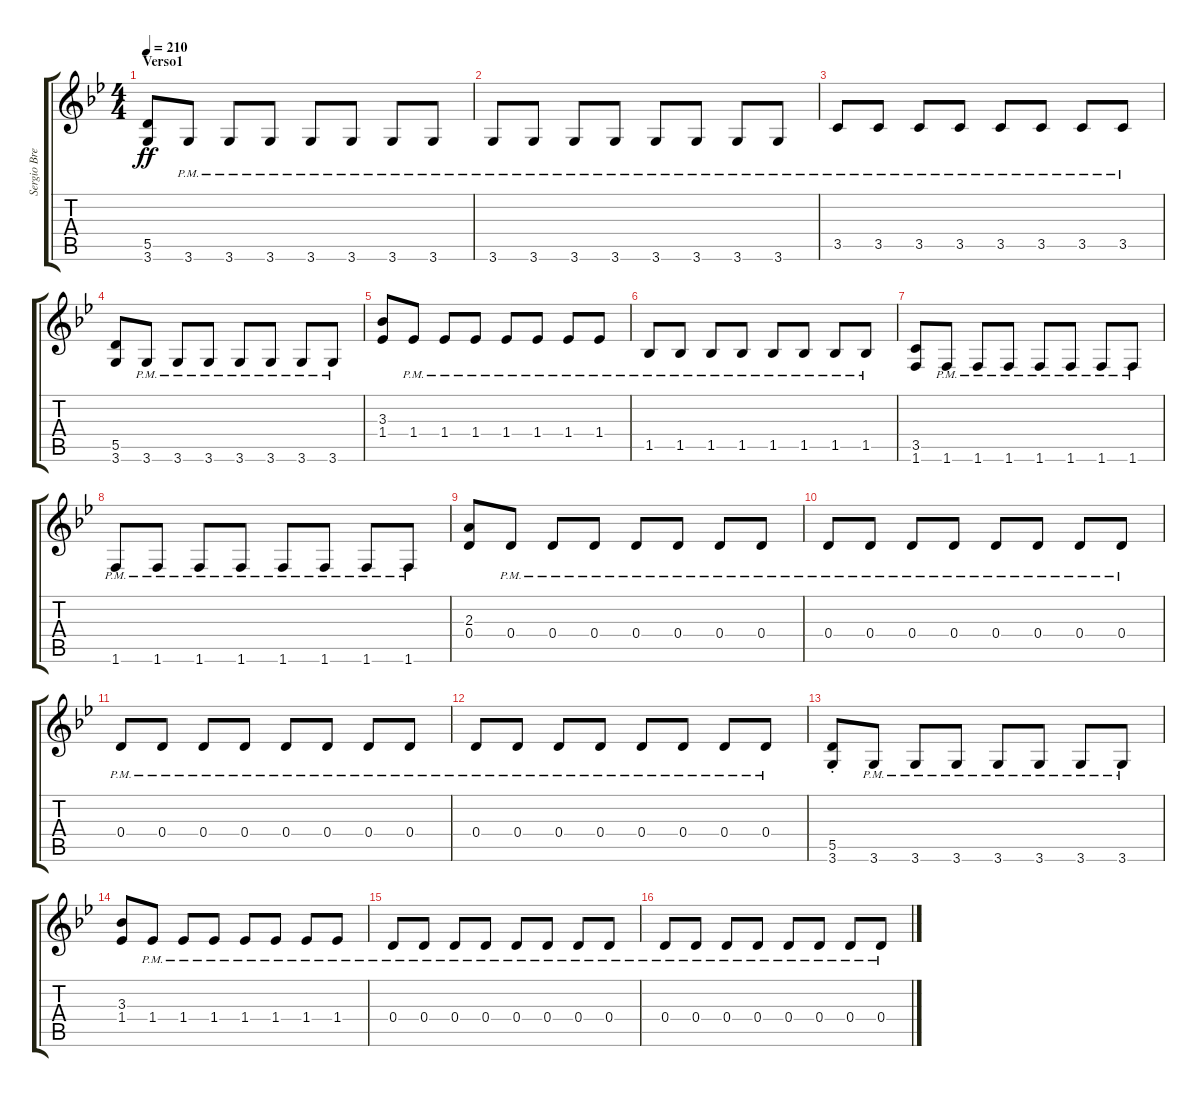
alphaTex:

\track ("Sergio Bredichevsky" "Sergio Bre") {instrument overdrivenguitar}
\staff {score tabs}
\tuning (E4 B3 G3 D3 A2 E2) {hide}
\ts (4 4)
\section ("" "Verso1")
\tempo 210
\clef g2
\ks gminor
(5.5 3.6).8{dy ff} 3.6{pm}.8 3.6{pm}.8 3.6{pm}.8 3.6{pm}.8 3.6{pm}.8 3.6{pm}.8 3.6{pm}.8 |
3.6{pm}.8 3.6{pm}.8 3.6{pm}.8 3.6{pm}.8 3.6{pm}.8 3.6{pm}.8 3.6{pm}.8 3.6{pm}.8 |
3.5{pm}.8 3.5{pm}.8 3.5{pm}.8 3.5{pm}.8 3.5{pm}.8 3.5{pm}.8 3.5{pm}.8 3.5{pm}.8 |
(5.5 3.6).8 3.6{pm}.8 3.6{pm}.8 3.6{pm}.8 3.6{pm}.8 3.6{pm}.8 3.6{pm}.8 3.6{pm}.8 |
(3.3 1.4).8 1.4{pm}.8 1.4{pm}.8 1.4{pm}.8 1.4{pm}.8 1.4{pm}.8 1.4{pm}.8 1.4{pm}.8 |
1.5{pm}.8 1.5{pm}.8 1.5{pm}.8 1.5{pm}.8 1.5{pm}.8 1.5{pm}.8 1.5{pm}.8 1.5{pm}.8 |
(3.5 1.6).8 1.6{pm}.8 1.6{pm}.8 1.6{pm}.8 1.6{pm}.8 1.6{pm}.8 1.6{pm}.8 1.6{pm}.8 |
1.6{pm}.8 1.6{pm}.8 1.6{pm}.8 1.6{pm}.8 1.6{pm}.8 1.6{pm}.8 1.6{pm}.8 1.6{pm}.8 |
(2.3 0.4).8 0.4{pm}.8 0.4{pm}.8 0.4{pm}.8 0.4{pm}.8 0.4{pm}.8 0.4{pm}.8 0.4{pm}.8 |
0.4{pm}.8 0.4{pm}.8 0.4{pm}.8 0.4{pm}.8 0.4{pm}.8 0.4{pm}.8 0.4{pm}.8 0.4{pm}.8 |
0.4{pm}.8 0.4{pm}.8 0.4{pm}.8 0.4{pm}.8 0.4{pm}.8 0.4{pm}.8 0.4{pm}.8 0.4{pm}.8 |
0.4{pm}.8 0.4{pm}.8 0.4{pm}.8 0.4{pm}.8 0.4{pm}.8 0.4{pm}.8 0.4{pm}.8 0.4{pm}.8 |
(5.5{st} 3.6).8 3.6{pm}.8 3.6{pm}.8 3.6{pm}.8 3.6{pm}.8 3.6{pm}.8 3.6{pm}.8 3.6{pm}.8 |
(3.3 1.4).8 1.4{pm}.8 1.4{pm}.8 1.4{pm}.8 1.4{pm}.8 1.4{pm}.8 1.4{pm}.8 1.4{pm}.8 |
0.4{pm}.8 0.4{pm}.8 0.4{pm}.8 0.4{pm}.8 0.4{pm}.8 0.4{pm}.8 0.4{pm}.8 0.4{pm}.8 |
0.4{pm}.8 0.4{pm}.8 0.4{pm}.8 0.4{pm}.8 0.4{pm}.8 0.4{pm}.8 0.4{pm}.8 0.4{pm}.8
